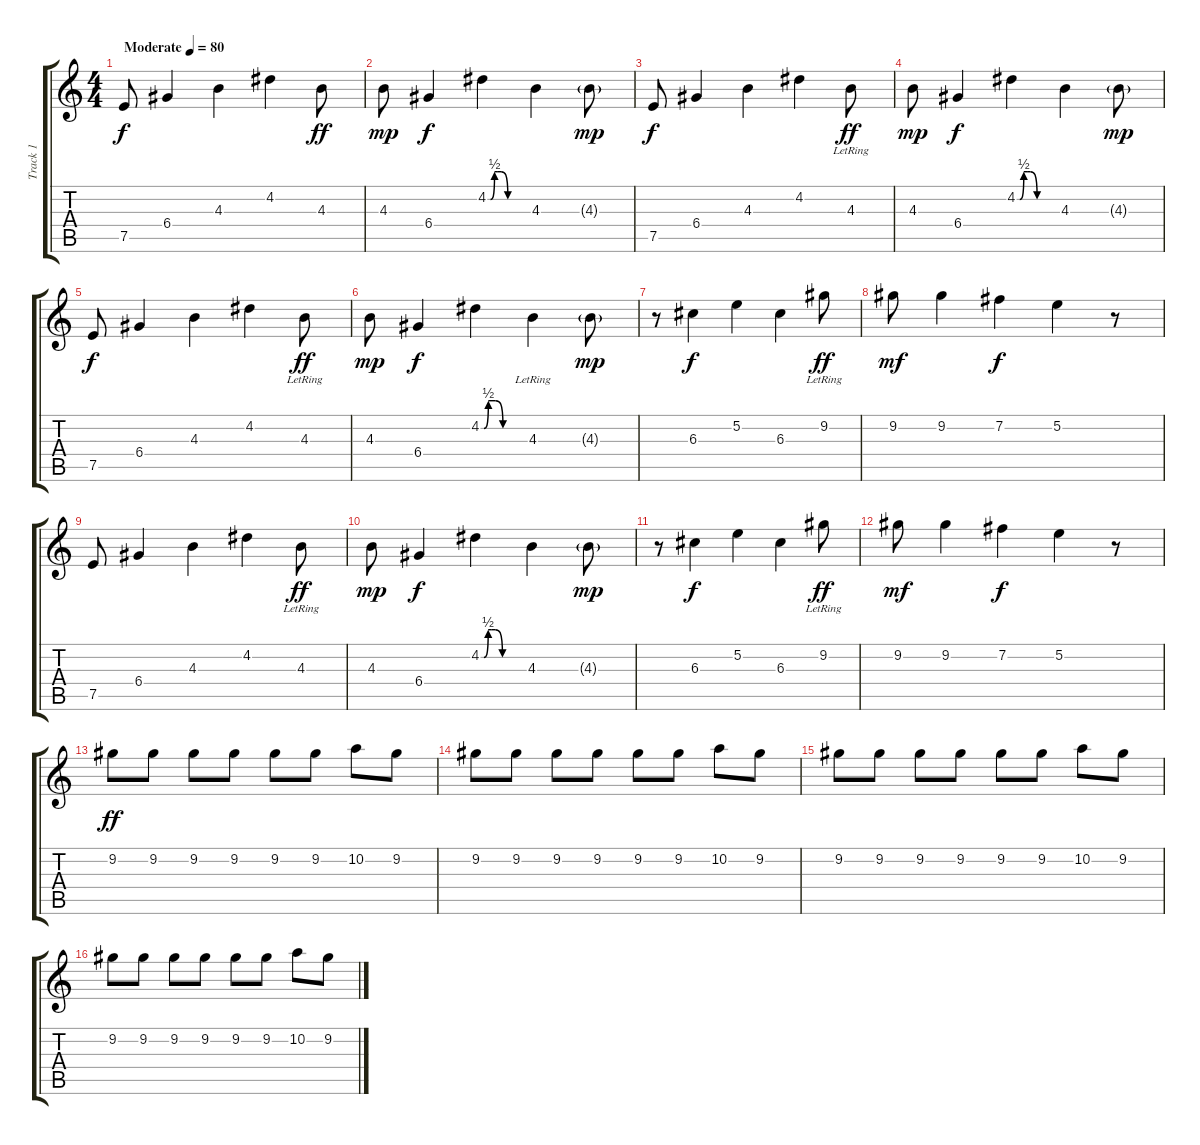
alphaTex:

\track ("Track 1" "Track 1") {instrument acousticguitarsteel}
\staff {score tabs}
\tuning (E4 B3 G3 D3 A2 E2) {hide}
\ts (4 4)
\tempo (80 "Moderate")
\clef g2
\ks c
7.5.8{dy f instrument acousticguitarsteel} 6.4.4 4.3.4 4.2.4 4.3.8{dy ff} |
4.3.8{dy mp} 6.4.4{dy f} 4.2{be (custom 0 0 4 0 10 2 15 2 20 2 30 0 60 0)}.4 4.3.4 4.3{g}.8{dy mp} |
7.5.8{dy f} 6.4.4 4.3.4 4.2.4 4.3{lr}.8{dy ff} |
4.3.8{dy mp} 6.4.4{dy f} 4.2{be (custom 0 0 4 0 10 2 15 2 20 2 30 0 60 0)}.4 4.3.4 4.3{g}.8{dy mp} |
7.5.8{dy f} 6.4.4 4.3.4 4.2.4 4.3{lr}.8{dy ff} |
4.3.8{dy mp} 6.4.4{dy f} 4.2{be (custom 0 0 4 0 10 2 15 2 20 2 30 0 60 0)}.4 4.3{lr}.4 4.3{g}.8{dy mp} |
r.8 6.3.4{dy f} 5.2.4 6.3.4 9.2{lr}.8{dy ff} |
9.2.8{dy mf} 9.2.4 7.2.4{dy f} 5.2.4 r.8 |
7.5.8 6.4.4 4.3.4 4.2.4 4.3{lr}.8{dy ff} |
4.3.8{dy mp} 6.4.4{dy f} 4.2{be (custom 0 0 4 0 10 2 15 2 20 2 30 0 60 0)}.4 4.3.4 4.3{g}.8{dy mp} |
r.8 6.3.4{dy f} 5.2.4 6.3.4 9.2{lr}.8{dy ff} |
9.2.8{dy mf} 9.2.4 7.2.4{dy f} 5.2.4 r.8 |
9.2.8{dy ff} 9.2.8 9.2.8 9.2.8 9.2.8 9.2.8 10.2.8 9.2.8 |
9.2.8 9.2.8 9.2.8 9.2.8 9.2.8 9.2.8 10.2.8 9.2.8 |
9.2.8 9.2.8 9.2.8 9.2.8 9.2.8 9.2.8 10.2.8 9.2.8 |
9.2.8 9.2.8 9.2.8 9.2.8 9.2.8 9.2.8 10.2.8 9.2.8
